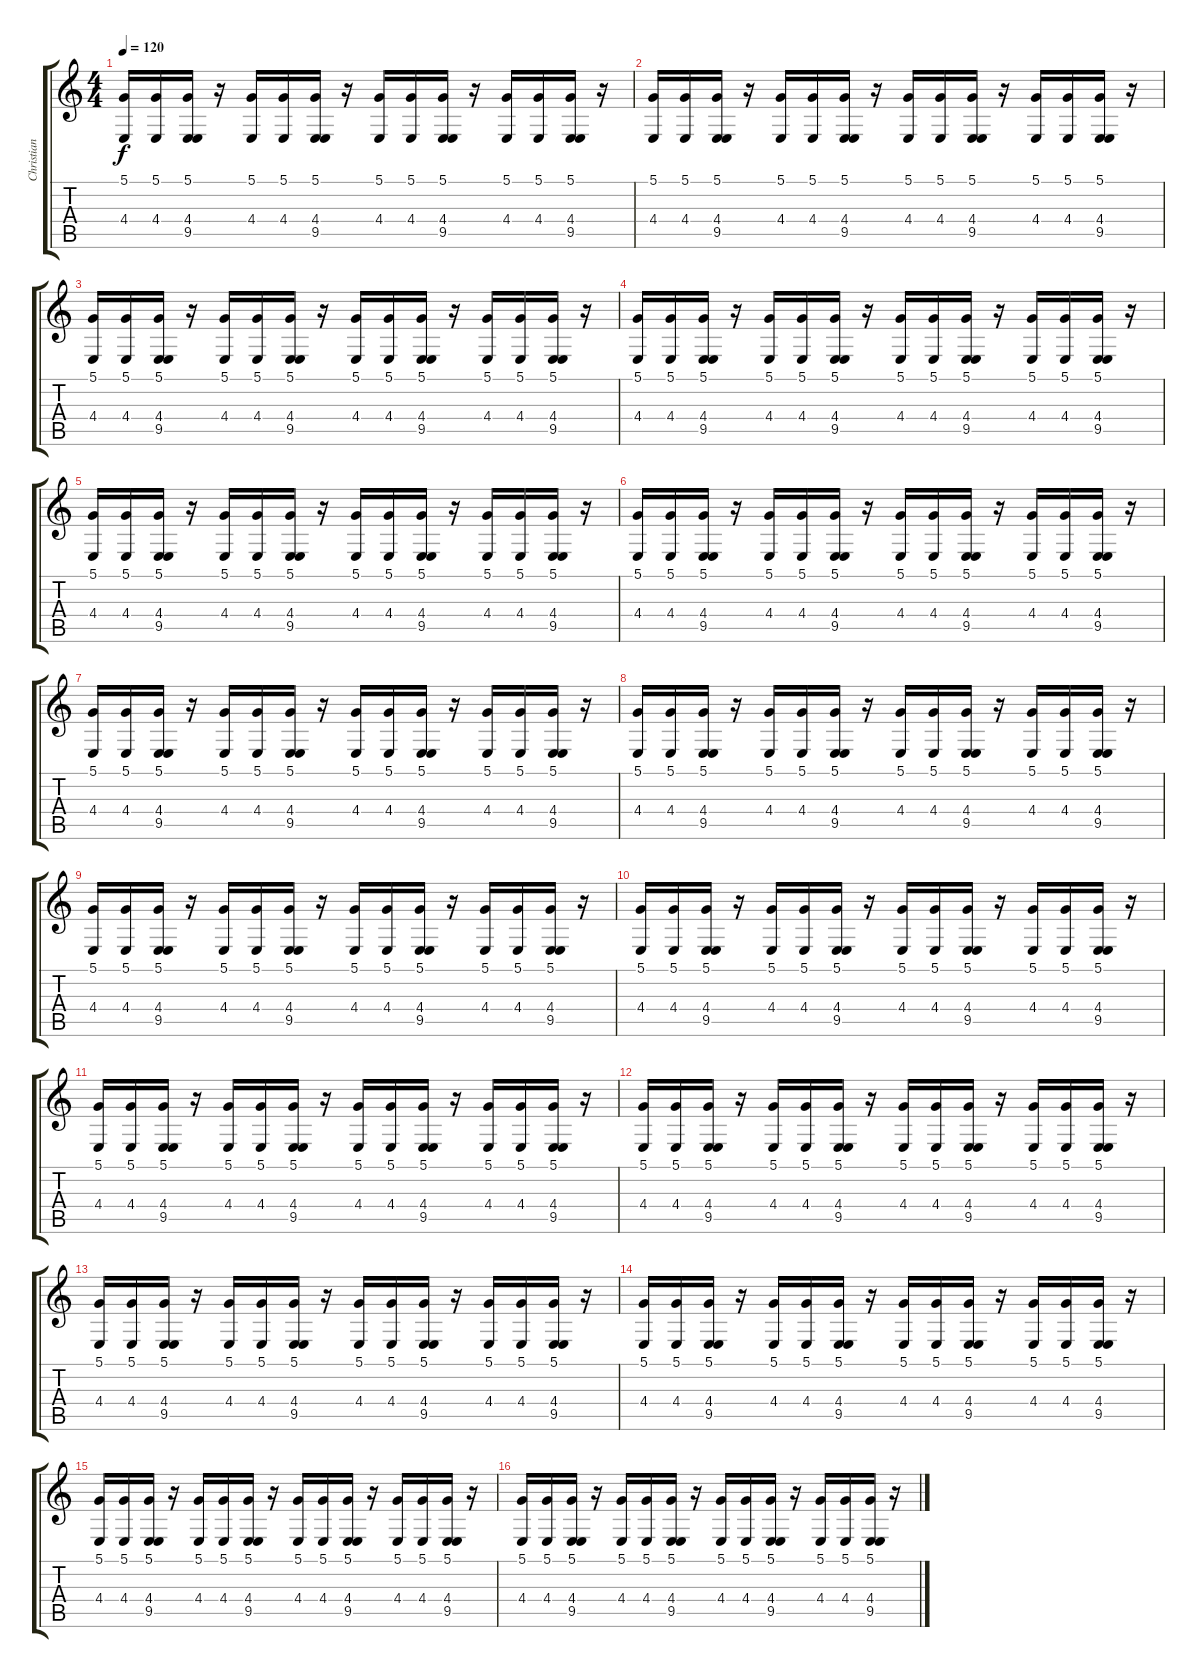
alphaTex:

\track ("Christian Lorenz - Keyboard I" "Christian ") {instrument pad3polysynth}
\staff {score tabs}
\tuning (D4 A3 F3 C3 G2 C2) {hide}
\ts (4 4)
\tempo 120
\clef g2
\ks c
(5.1 4.4).16{dy f} (5.1 4.4).16 (5.1 4.4 9.5).16 r.16 (5.1 4.4).16 (5.1 4.4).16 (5.1 4.4 9.5).16 r.16 (5.1 4.4).16 (5.1 4.4).16 (5.1 4.4 9.5).16 r.16 (5.1 4.4).16 (5.1 4.4).16 (5.1 4.4 9.5).16 r.16 |
(5.1 4.4).16 (5.1 4.4).16 (5.1 4.4 9.5).16 r.16 (5.1 4.4).16 (5.1 4.4).16 (5.1 4.4 9.5).16 r.16 (5.1 4.4).16 (5.1 4.4).16 (5.1 4.4 9.5).16 r.16 (5.1 4.4).16 (5.1 4.4).16 (5.1 4.4 9.5).16 r.16 |
(5.1 4.4).16 (5.1 4.4).16 (5.1 4.4 9.5).16 r.16 (5.1 4.4).16 (5.1 4.4).16 (5.1 4.4 9.5).16 r.16 (5.1 4.4).16 (5.1 4.4).16 (5.1 4.4 9.5).16 r.16 (5.1 4.4).16 (5.1 4.4).16 (5.1 4.4 9.5).16 r.16 |
(5.1 4.4).16 (5.1 4.4).16 (5.1 4.4 9.5).16 r.16 (5.1 4.4).16 (5.1 4.4).16 (5.1 4.4 9.5).16 r.16 (5.1 4.4).16 (5.1 4.4).16 (5.1 4.4 9.5).16 r.16 (5.1 4.4).16 (5.1 4.4).16 (5.1 4.4 9.5).16 r.16 |
(5.1 4.4).16 (5.1 4.4).16 (5.1 4.4 9.5).16 r.16 (5.1 4.4).16 (5.1 4.4).16 (5.1 4.4 9.5).16 r.16 (5.1 4.4).16 (5.1 4.4).16 (5.1 4.4 9.5).16 r.16 (5.1 4.4).16 (5.1 4.4).16 (5.1 4.4 9.5).16 r.16 |
(5.1 4.4).16 (5.1 4.4).16 (5.1 4.4 9.5).16 r.16 (5.1 4.4).16 (5.1 4.4).16 (5.1 4.4 9.5).16 r.16 (5.1 4.4).16 (5.1 4.4).16 (5.1 4.4 9.5).16 r.16 (5.1 4.4).16 (5.1 4.4).16 (5.1 4.4 9.5).16 r.16 |
(5.1 4.4).16 (5.1 4.4).16 (5.1 4.4 9.5).16 r.16 (5.1 4.4).16 (5.1 4.4).16 (5.1 4.4 9.5).16 r.16 (5.1 4.4).16 (5.1 4.4).16 (5.1 4.4 9.5).16 r.16 (5.1 4.4).16 (5.1 4.4).16 (5.1 4.4 9.5).16 r.16 |
(5.1 4.4).16 (5.1 4.4).16 (5.1 4.4 9.5).16 r.16 (5.1 4.4).16 (5.1 4.4).16 (5.1 4.4 9.5).16 r.16 (5.1 4.4).16 (5.1 4.4).16 (5.1 4.4 9.5).16 r.16 (5.1 4.4).16 (5.1 4.4).16 (5.1 4.4 9.5).16 r.16 |
(5.1 4.4).16 (5.1 4.4).16 (5.1 4.4 9.5).16 r.16 (5.1 4.4).16 (5.1 4.4).16 (5.1 4.4 9.5).16 r.16 (5.1 4.4).16 (5.1 4.4).16 (5.1 4.4 9.5).16 r.16 (5.1 4.4).16 (5.1 4.4).16 (5.1 4.4 9.5).16 r.16 |
(5.1 4.4).16 (5.1 4.4).16 (5.1 4.4 9.5).16 r.16 (5.1 4.4).16 (5.1 4.4).16 (5.1 4.4 9.5).16 r.16 (5.1 4.4).16 (5.1 4.4).16 (5.1 4.4 9.5).16 r.16 (5.1 4.4).16 (5.1 4.4).16 (5.1 4.4 9.5).16 r.16 |
(5.1 4.4).16 (5.1 4.4).16 (5.1 4.4 9.5).16 r.16 (5.1 4.4).16 (5.1 4.4).16 (5.1 4.4 9.5).16 r.16 (5.1 4.4).16 (5.1 4.4).16 (5.1 4.4 9.5).16 r.16 (5.1 4.4).16 (5.1 4.4).16 (5.1 4.4 9.5).16 r.16 |
(5.1 4.4).16 (5.1 4.4).16 (5.1 4.4 9.5).16 r.16 (5.1 4.4).16 (5.1 4.4).16 (5.1 4.4 9.5).16 r.16 (5.1 4.4).16 (5.1 4.4).16 (5.1 4.4 9.5).16 r.16 (5.1 4.4).16 (5.1 4.4).16 (5.1 4.4 9.5).16 r.16 |
(5.1 4.4).16 (5.1 4.4).16 (5.1 4.4 9.5).16 r.16 (5.1 4.4).16 (5.1 4.4).16 (5.1 4.4 9.5).16 r.16 (5.1 4.4).16 (5.1 4.4).16 (5.1 4.4 9.5).16 r.16 (5.1 4.4).16 (5.1 4.4).16 (5.1 4.4 9.5).16 r.16 |
(5.1 4.4).16 (5.1 4.4).16 (5.1 4.4 9.5).16 r.16 (5.1 4.4).16 (5.1 4.4).16 (5.1 4.4 9.5).16 r.16 (5.1 4.4).16 (5.1 4.4).16 (5.1 4.4 9.5).16 r.16 (5.1 4.4).16 (5.1 4.4).16 (5.1 4.4 9.5).16 r.16 |
(5.1 4.4).16 (5.1 4.4).16 (5.1 4.4 9.5).16 r.16 (5.1 4.4).16 (5.1 4.4).16 (5.1 4.4 9.5).16 r.16 (5.1 4.4).16 (5.1 4.4).16 (5.1 4.4 9.5).16 r.16 (5.1 4.4).16 (5.1 4.4).16 (5.1 4.4 9.5).16 r.16 |
(5.1 4.4).16 (5.1 4.4).16 (5.1 4.4 9.5).16 r.16 (5.1 4.4).16 (5.1 4.4).16 (5.1 4.4 9.5).16 r.16 (5.1 4.4).16 (5.1 4.4).16 (5.1 4.4 9.5).16 r.16 (5.1 4.4).16 (5.1 4.4).16 (5.1 4.4 9.5).16 r.16
